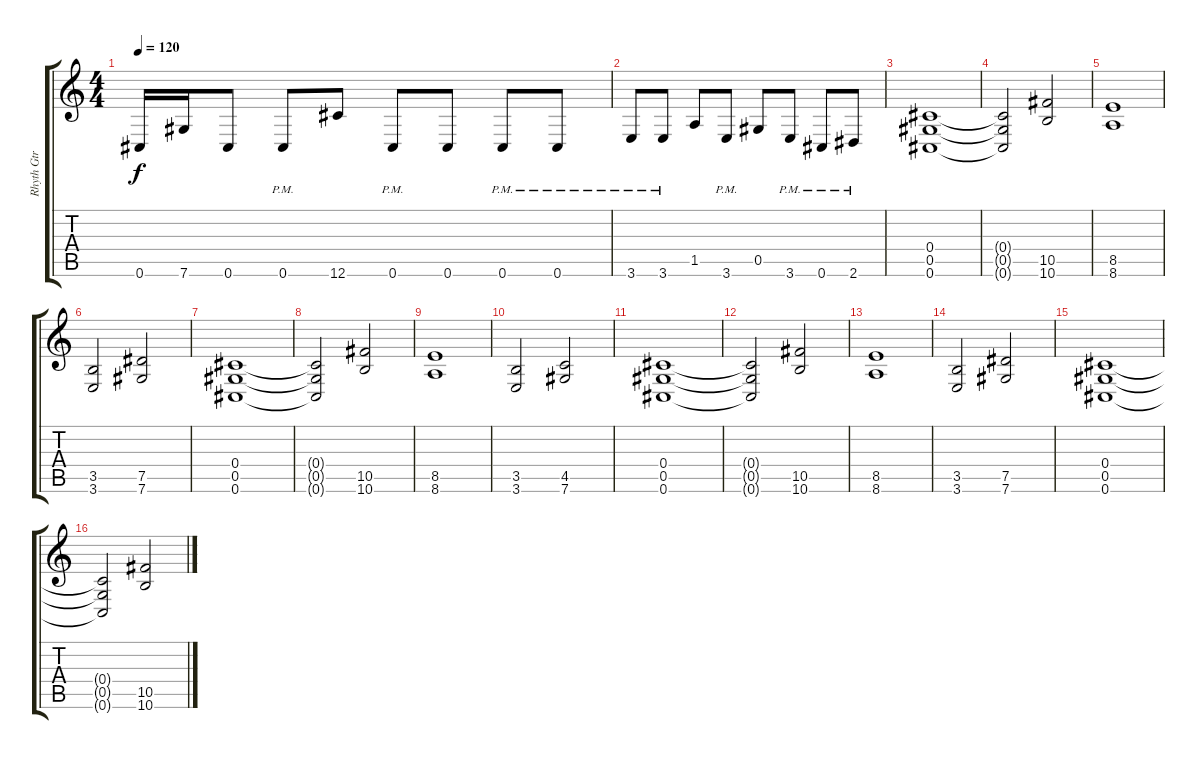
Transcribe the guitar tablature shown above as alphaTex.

\track ("Rhyth Gtr R" "Rhyth Gtr ") {instrument overdrivenguitar}
\staff {score tabs}
\tuning (Eb4 Ab3 Gb3 Db3 Ab2 Db2) {hide}
\ts (4 4)
\tempo 120
\clef g2
\ks c
0.6.16{dy f} 7.6.16 0.6.8 0.6{pm}.8 12.6.8 0.6{pm}.8 0.6.8 0.6{pm}.8 0.6{pm}.8 |
3.6{pm}.8 3.6{pm}.8 1.5.8 3.6{pm}.8 0.5.8 3.6{pm}.8 0.6{pm}.8 2.6{pm}.8 |
(0.4 0.5 0.6).1 |
(0.4{t} 0.5{t} 0.6{t}).2 (10.5 10.6).2 |
(8.5 8.6).1 |
(3.5 3.6).2 (7.5 7.6).2 |
(0.4 0.5 0.6).1 |
(0.4{t} 0.5{t} 0.6{t}).2 (10.5 10.6).2 |
(8.5 8.6).1 |
(3.5 3.6).2 (4.5 7.6).2 |
(0.4 0.5 0.6).1 |
(0.4{t} 0.5{t} 0.6{t}).2 (10.5 10.6).2 |
(8.5 8.6).1 |
(3.5 3.6).2 (7.5 7.6).2 |
(0.4 0.5 0.6).1 |
(0.4{t} 0.5{t} 0.6{t}).2 (10.5 10.6).2
